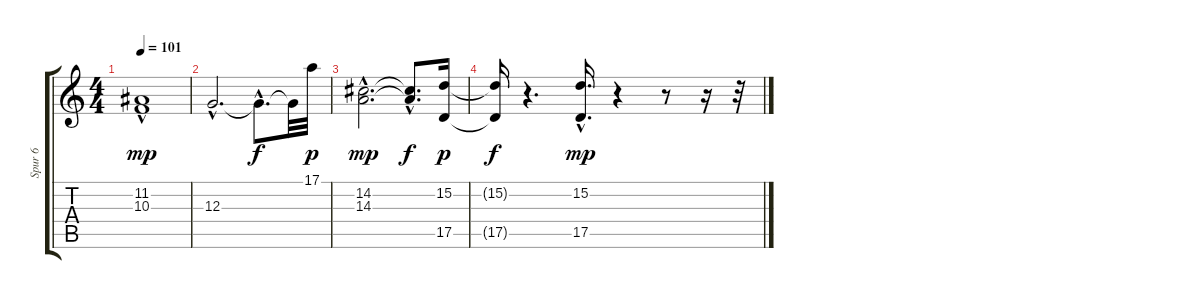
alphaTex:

\track ("Spur 6" "Spur 6") {instrument stringensemble1}
\staff {score tabs}
\tuning (E4 B3 G3 D3 A2 E2) {hide}
\ts (4 4)
\tempo 101
\clef g2
\ks c
(11.2 10.3{hac}).1{dy mp} |
12.3{hac}.2{d} 12.3{hac t}.8{d dy f} 12.3{t}.32 17.1.32{dy p} |
(14.2{hac} 14.3{hac}).2{d dy mp} (14.2{hac t} 14.3{hac t}).8{d dy f} (15.2 17.5).16{dy p} |
(15.2{t} 17.5{t}).16{dy f} r.4{d} (15.2{hac} 17.5{hac}).16{d dy mp} r.4 r.8 r.16 r.32
